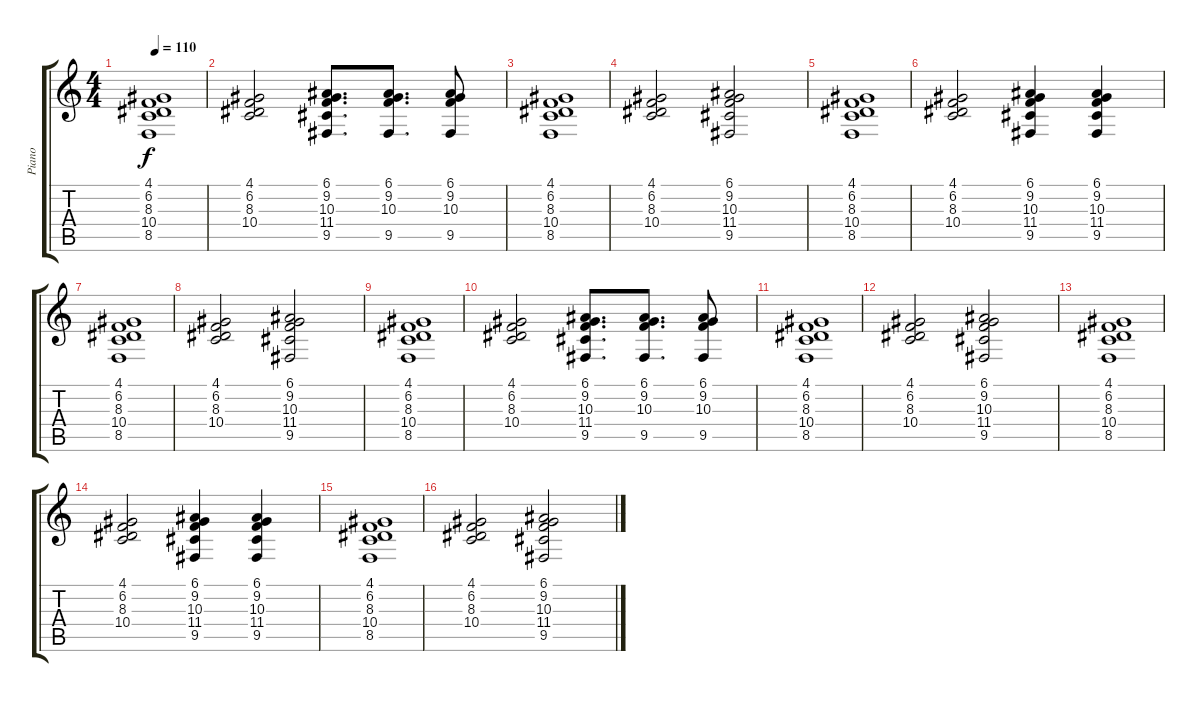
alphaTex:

\track ("Piano" "Piano") {instrument acousticgrandpiano}
\staff {score tabs}
\tuning (E4 B3 G3 D3 A2 E2) {hide}
\ts (4 4)
\tempo 110
\clef g2
\ks c
(4.1 6.2 8.3 10.4 8.5).1{dy f} |
(4.1 6.2 8.3 10.4).2 (6.1 9.2 10.3 11.4 9.5).8{d} (6.1 9.2 10.3 9.5).8{d} (6.1 9.2 10.3 9.5).8 |
(4.1 6.2 8.3 10.4 8.5).1 |
(4.1 6.2 8.3 10.4).2 (6.1 9.2 10.3 11.4 9.5).2 |
(4.1 6.2 8.3 10.4 8.5).1 |
(4.1 6.2 8.3 10.4).2 (6.1 9.2 10.3 11.4 9.5).4 (6.1 9.2 10.3 11.4 9.5).4 |
(4.1 6.2 8.3 10.4 8.5).1 |
(4.1 6.2 8.3 10.4).2 (6.1 9.2 10.3 11.4 9.5).2 |
(4.1 6.2 8.3 10.4 8.5).1 |
(4.1 6.2 8.3 10.4).2 (6.1 9.2 10.3 11.4 9.5).8{d} (6.1 9.2 10.3 9.5).8{d} (6.1 9.2 10.3 9.5).8 |
(4.1 6.2 8.3 10.4 8.5).1 |
(4.1 6.2 8.3 10.4).2 (6.1 9.2 10.3 11.4 9.5).2 |
(4.1 6.2 8.3 10.4 8.5).1 |
(4.1 6.2 8.3 10.4).2 (6.1 9.2 10.3 11.4 9.5).4 (6.1 9.2 10.3 11.4 9.5).4 |
(4.1 6.2 8.3 10.4 8.5).1 |
(4.1 6.2 8.3 10.4).2 (6.1 9.2 10.3 11.4 9.5).2
